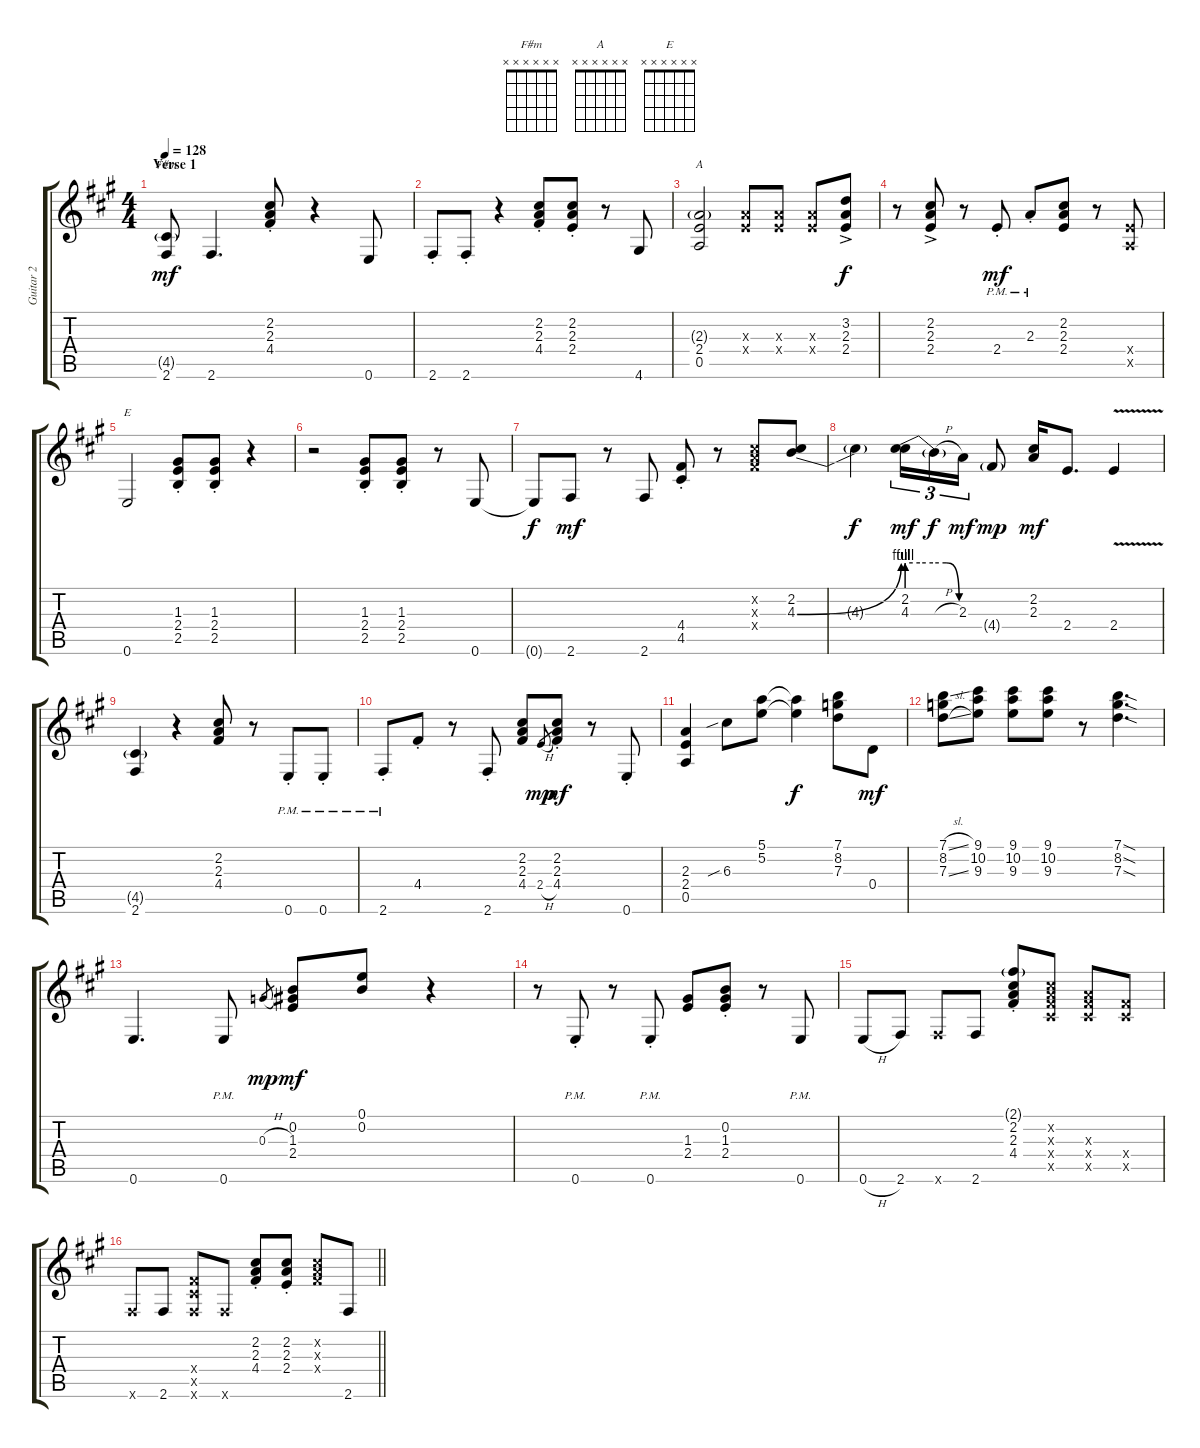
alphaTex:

\track ("Guitar 2" "Guitar 2") {instrument overdrivenguitar}
\staff {score tabs}
\tuning (E4 B3 G3 D3 A2 E2) {hide}
\chord ("F#m" x x x x x x)
\chord ("A" x x x x x x)
\chord ("E" x x x x x x)
\ts (4 4)
\section ("" "Verse 1")
\tempo 128
\clef g2
\ks f#minor
(4.5{g} 2.6).8{ch "F#m" dy mf} 2.6.4{d} (2.2{st} 2.3{st} 4.4{st}).8 r.4 0.6.8 |
2.6{st}.8 2.6{st}.8 r.4 (2.2{st} 2.3{st} 4.4{st}).8 (2.2{st} 2.3{st} 2.4{st}).8 r.8 4.6.8 |
(2.3{g} 2.4 0.5).2{ch "A"} (2.3{x} 2.4{x}).8 (2.3{x} 2.4{x}).8 (2.3{x} 2.4{x}).8 (3.2{ac} 2.3{ac} 2.4{ac}).8{dy f} |
r.8 (2.2{ac} 2.3{ac} 2.4{ac}).8 r.8 2.4{pm st}.8{dy mf} 2.3{pm st}.8 (2.2 2.3 2.4).8 r.8 (2.4{x} 0.5{x}).8 |
0.6.2{ch "E"} (1.3{st} 2.4{st} 2.5{st}).8 (1.3{st} 2.4{st} 2.5{st}).8 r.4 |
r.2 (1.3{st} 2.4{st} 2.5{st}).8 (1.3{st} 2.4{st} 2.5{st}).8 r.8 0.6.8 |
0.6{t}.8{dy f} 2.6.8{dy mf} r.8 2.6.8 (4.4{st} 4.5{st}).8 r.8 (2.2{x} 2.3{x} 4.4{x}).8 (2.2 4.3{be (bend 0 0 60 4)}).8 |
4.3{t}.4{dy f} (2.2 4.3{be (custom 0 4 15 4 30 4 45 4 60 0)}).16{tu (3 2) dy mf} 4.3{h t}.16{tu (3 2) dy f} 2.3.16{tu (3 2) dy mf} 4.4{g}.8{dy mp} (2.2 2.3).16{dy mf} 2.4.8{d} 2.4{v}.4 |
(4.5{g} 2.6).4 r.4 (2.2 2.3 4.4).8 r.8 0.6{pm st}.8 0.6{pm st}.8 |
2.6{pm st}.8 4.4{st}.8 r.8 2.6{st}.8 (2.2 2.3 4.4).8 2.4{h}.8{gr dy mp} (2.2{st} 2.3{st} 4.4{st}).8{dy mf} r.8 0.6{st}.8 |
(2.3 2.4 0.5).4 6.3{sib}.8 (5.1 5.2).8 (5.1{t} 5.2{t}).4{dy f} (7.1 8.2 7.3).8 0.4.8{dy mf} |
(7.1{sl} 8.2 7.3{sl}).8 (9.1 10.2 9.3).8 (9.1 10.2 9.3).8 (9.1 10.2 9.3).8 r.8 (7.1{sod} 8.2{sod} 7.3{sod}).4{d} |
0.6.4{d} 0.6{pm}.8 0.3{h}.8{gr dy mp} (0.2 1.3 2.4).8{dy mf} (0.1 0.2).8 r.4 |
r.8 0.6{pm st}.8 r.8 0.6{pm st}.8 (1.3 2.4).8 (0.2{st} 1.3{st} 2.4{st}).8 r.8 0.6{pm}.8 |
0.6{h}.8 2.6.8 2.6{x}.8 2.6.8 (2.1{g st} 2.2{st} 2.3{st} 4.4{st}).8 (2.2{x} 2.3{x} 4.4{x} 4.5{x}).8 (2.3{x} 4.4{x} 4.5{x}).8 (4.4{x} 4.5{x}).8 |
\barLineRight lightlight
2.6{x}.8 2.6.8 (4.4{x} 4.5{x} 2.6{x}).8 2.6{x}.8 (2.2{st} 2.3{st} 4.4{st}).8 (2.2{st} 2.3{st} 2.4{st}).8 (2.2{x} 2.3{x} 4.4{x}).8 2.6.8
